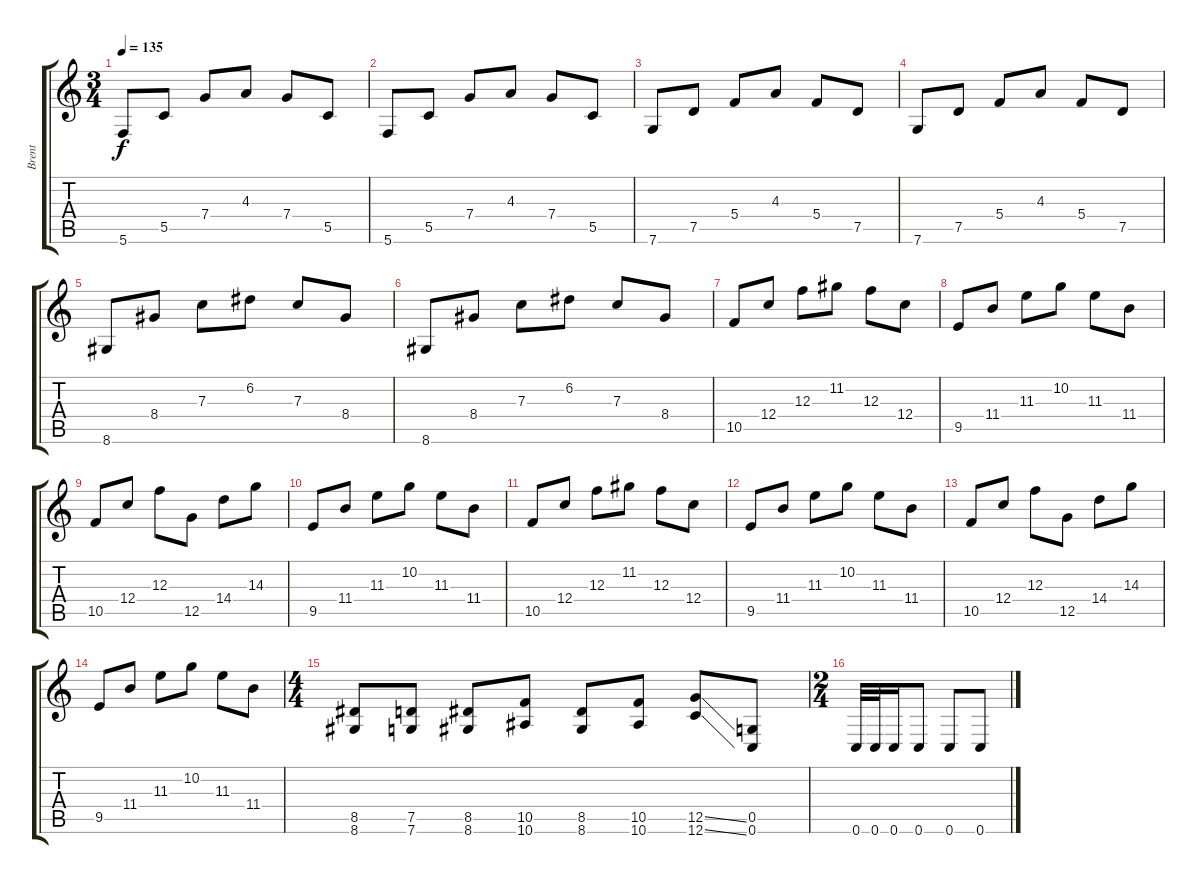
\track ("Brent" "Brent") {instrument distortionguitar}
\staff {score tabs}
\tuning (D4 A3 F3 C3 G2 C2) {hide}
\ts (3 4)
\tempo 135
\clef g2
\ks c
5.6.8{dy f} 5.5.8 7.4.8 4.3.8 7.4.8 5.5.8 |
5.6.8 5.5.8 7.4.8 4.3.8 7.4.8 5.5.8 |
7.6.8 7.5.8 5.4.8 4.3.8 5.4.8 7.5.8 |
7.6.8 7.5.8 5.4.8 4.3.8 5.4.8 7.5.8 |
8.6.8 8.4.8 7.3.8 6.2.8 7.3.8 8.4.8 |
8.6.8 8.4.8 7.3.8 6.2.8 7.3.8 8.4.8 |
10.5.8 12.4.8 12.3.8 11.2.8 12.3.8 12.4.8 |
9.5.8 11.4.8 11.3.8 10.2.8 11.3.8 11.4.8 |
10.5.8 12.4.8 12.3.8 12.5.8 14.4.8 14.3.8 |
9.5.8 11.4.8 11.3.8 10.2.8 11.3.8 11.4.8 |
10.5.8 12.4.8 12.3.8 11.2.8 12.3.8 12.4.8 |
9.5.8 11.4.8 11.3.8 10.2.8 11.3.8 11.4.8 |
10.5.8 12.4.8 12.3.8 12.5.8 14.4.8 14.3.8 |
9.5.8 11.4.8 11.3.8 10.2.8 11.3.8 11.4.8 |
\ts (4 4)
(8.5 8.6).8 (7.5 7.6).8 (8.5 8.6).8 (10.5 10.6).8 (8.5 8.6).8 (10.5 10.6).8 (12.5{ss} 12.6{ss}).8 (0.5 0.6).8 |
\ts (2 4)
0.6.32 0.6.32 0.6.16 0.6.8 0.6.8 0.6.8
